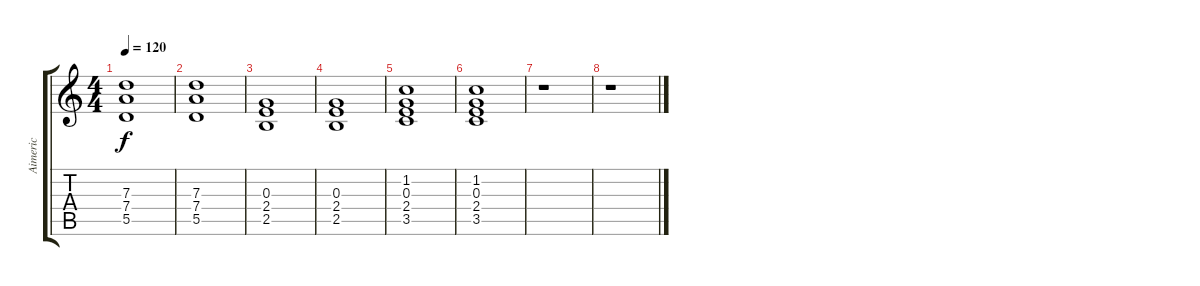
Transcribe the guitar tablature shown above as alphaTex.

\track ("Aimeric" "Aimeric") {instrument acousticguitarnylon}
\staff {score tabs}
\tuning (E4 B3 G3 D3 A2 E2) {hide}
\ts (4 4)
\tempo 120
\clef g2
\ks c
(7.3 7.4 5.5).1{dy f} |
(7.3 7.4 5.5).1 |
(0.3 2.4 2.5).1 |
(0.3 2.4 2.5).1 |
(1.2 0.3 2.4 3.5).1 |
(1.2 0.3 2.4 3.5).1 |
r.1 |
r.1
